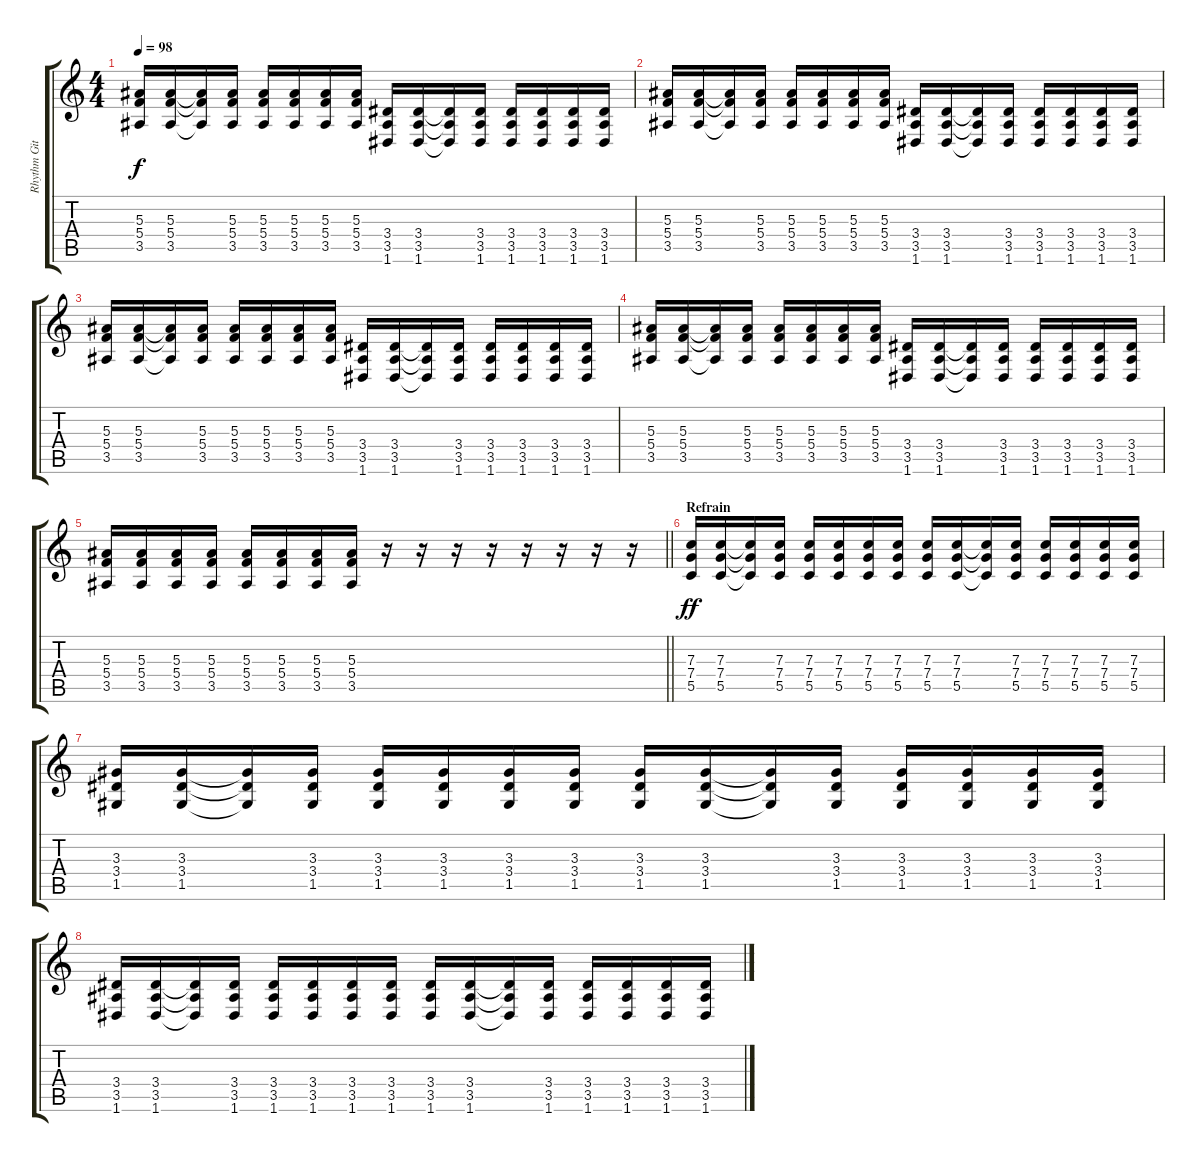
\track ("Rhythm Gitarre" "Rhythm Git") {instrument distortionguitar}
\staff {score tabs}
\tuning (D4 A3 F3 C3 G2 D2) {hide}
\ts (4 4)
\tempo 98
\clef g2
\ks c
(5.3 5.4 3.5).16{dy f} (5.3 5.4 3.5).16 (5.3{t} 5.4{t} 3.5{t}).16 (5.3 5.4 3.5).16 (5.3 5.4 3.5).16 (5.3 5.4 3.5).16 (5.3 5.4 3.5).16 (5.3 5.4 3.5).16 (3.4 3.5 1.6).16 (3.4 3.5 1.6).16 (3.4{t} 3.5{t} 1.6{t}).16 (3.4 3.5 1.6).16 (3.4 3.5 1.6).16 (3.4 3.5 1.6).16 (3.4 3.5 1.6).16 (3.4 3.5 1.6).16 |
(5.3 5.4 3.5).16 (5.3 5.4 3.5).16 (5.3{t} 5.4{t} 3.5{t}).16 (5.3 5.4 3.5).16 (5.3 5.4 3.5).16 (5.3 5.4 3.5).16 (5.3 5.4 3.5).16 (5.3 5.4 3.5).16 (3.4 3.5 1.6).16 (3.4 3.5 1.6).16 (3.4{t} 3.5{t} 1.6{t}).16 (3.4 3.5 1.6).16 (3.4 3.5 1.6).16 (3.4 3.5 1.6).16 (3.4 3.5 1.6).16 (3.4 3.5 1.6).16 |
(5.3 5.4 3.5).16 (5.3 5.4 3.5).16 (5.3{t} 5.4{t} 3.5{t}).16 (5.3 5.4 3.5).16 (5.3 5.4 3.5).16 (5.3 5.4 3.5).16 (5.3 5.4 3.5).16 (5.3 5.4 3.5).16 (3.4 3.5 1.6).16 (3.4 3.5 1.6).16 (3.4{t} 3.5{t} 1.6{t}).16 (3.4 3.5 1.6).16 (3.4 3.5 1.6).16 (3.4 3.5 1.6).16 (3.4 3.5 1.6).16 (3.4 3.5 1.6).16 |
(5.3 5.4 3.5).16 (5.3 5.4 3.5).16 (5.3{t} 5.4{t} 3.5{t}).16 (5.3 5.4 3.5).16 (5.3 5.4 3.5).16 (5.3 5.4 3.5).16 (5.3 5.4 3.5).16 (5.3 5.4 3.5).16 (3.4 3.5 1.6).16 (3.4 3.5 1.6).16 (3.4{t} 3.5{t} 1.6{t}).16 (3.4 3.5 1.6).16 (3.4 3.5 1.6).16 (3.4 3.5 1.6).16 (3.4 3.5 1.6).16 (3.4 3.5 1.6).16 |
\barLineRight lightlight
(5.3 5.4 3.5).16 (5.3 5.4 3.5).16 (5.3 5.4 3.5).16 (5.3 5.4 3.5).16 (5.3 5.4 3.5).16 (5.3 5.4 3.5).16 (5.3 5.4 3.5).16 (5.3 5.4 3.5).16 r.16 r.16 r.16 r.16 r.16 r.16 r.16 r.16 |
\section ("" "Refrain")
(7.3 7.4 5.5).16{dy ff} (7.3 7.4 5.5).16 (7.3{t} 7.4{t} 5.5{t}).16 (7.3 7.4 5.5).16 (7.3 7.4 5.5).16 (7.3 7.4 5.5).16 (7.3 7.4 5.5).16 (7.3 7.4 5.5).16 (7.3 7.4 5.5).16 (7.3 7.4 5.5).16 (7.3{t} 7.4{t} 5.5{t}).16 (7.3 7.4 5.5).16 (7.3 7.4 5.5).16 (7.3 7.4 5.5).16 (7.3 7.4 5.5).16 (7.3 7.4 5.5).16 |
(3.3 3.4 1.5).16 (3.3 3.4 1.5).16 (3.3{t} 3.4{t} 1.5{t}).16 (3.3 3.4 1.5).16 (3.3 3.4 1.5).16 (3.3 3.4 1.5).16 (3.3 3.4 1.5).16 (3.3 3.4 1.5).16 (3.3 3.4 1.5).16 (3.3 3.4 1.5).16 (3.3{t} 3.4{t} 1.5{t}).16 (3.3 3.4 1.5).16 (3.3 3.4 1.5).16 (3.3 3.4 1.5).16 (3.3 3.4 1.5).16 (3.3 3.4 1.5).16 |
(3.4 3.5 1.6).16 (3.4 3.5 1.6).16 (3.4{t} 3.5{t} 1.6{t}).16 (3.4 3.5 1.6).16 (3.4 3.5 1.6).16 (3.4 3.5 1.6).16 (3.4 3.5 1.6).16 (3.4 3.5 1.6).16 (3.4 3.5 1.6).16 (3.4 3.5 1.6).16 (3.4{t} 3.5{t} 1.6{t}).16 (3.4 3.5 1.6).16 (3.4 3.5 1.6).16 (3.4 3.5 1.6).16 (3.4 3.5 1.6).16 (3.4 3.5 1.6).16
